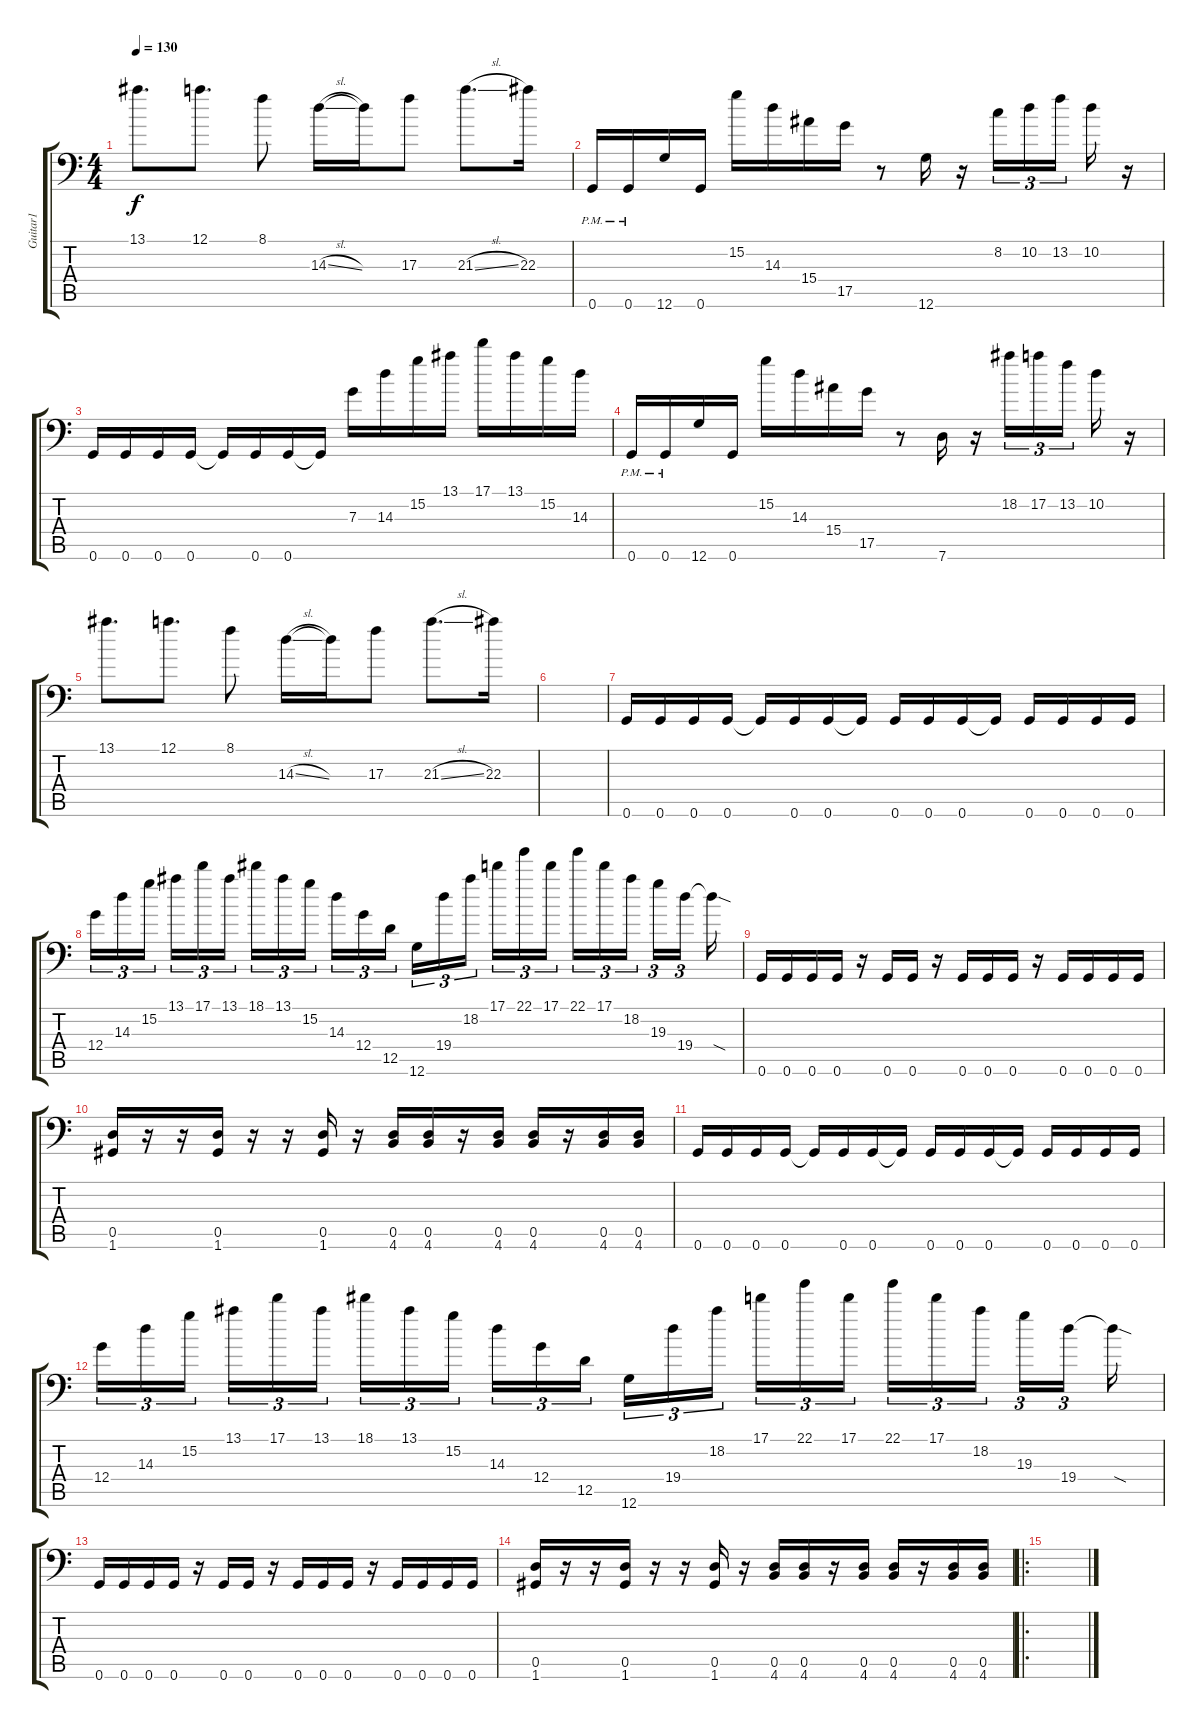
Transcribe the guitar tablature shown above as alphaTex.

\track ("Guitar1" "Guitar1") {instrument overdrivenguitar}
\staff {score tabs}
\tuning (A3 E3 C3 G2 D2 G1) {hide}
\ts (4 4)
\tempo 130
\clef f4
\ks c
13.1.8{d dy f} 12.1.8{d} 8.1.8 14.3{sl}.16 14.3{t}.16 17.3.8 21.3{sl}.8{d} 22.3.16 |
0.6{pm}.16 0.6{pm}.16 12.6.16 0.6.16 15.2.16 14.3.16 15.4.16 17.5.16 r.8 12.6.16 r.16 8.2.16{tu (3 2)} 10.2.16{tu (3 2)} 13.2.16{tu (3 2) beam splitsecondary} 10.2.16 r.16 |
0.6.16 0.6.16 0.6.16 0.6.16 0.6{t}.16 0.6.16 0.6.16 0.6{t}.16 7.3.16 14.3.16 15.2.16 13.1.16 17.1.16 13.1.16 15.2.16 14.3.16 |
0.6{pm}.16 0.6{pm}.16 12.6.16 0.6.16 15.2.16 14.3.16 15.4.16 17.5.16 r.8 7.6.16 r.16 18.2.16{tu (3 2)} 17.2.16{tu (3 2)} 13.2.16{tu (3 2) beam splitsecondary} 10.2.16 r.16 |
13.1.8{d} 12.1.8{d} 8.1.8 14.3{sl}.16 14.3{t}.16 17.3.8 21.3{sl}.8{d} 22.3.16 |
|
0.6.16 0.6.16 0.6.16 0.6.16 0.6{t}.16 0.6.16 0.6.16 0.6{t}.16 0.6.16 0.6.16 0.6.16 0.6{t}.16 0.6.16 0.6.16 0.6.16 0.6.16 |
12.4.16{tu (3 2)} 14.3.16{tu (3 2)} 15.2.16{tu (3 2) beam splitsecondary} 13.1.16{tu (3 2)} 17.1.16{tu (3 2)} 13.1.16{tu (3 2)} 18.1.16{tu (3 2)} 13.1.16{tu (3 2)} 15.2.16{tu (3 2) beam splitsecondary} 14.3.16{tu (3 2)} 12.4.16{tu (3 2)} 12.5.16{tu (3 2)} 12.6.16{tu (3 2)} 19.4.16{tu (3 2)} 18.2.16{tu (3 2) beam splitsecondary} 17.1.16{tu (3 2)} 22.1.16{tu (3 2)} 17.1.16{tu (3 2)} 22.1.16{tu (3 2)} 17.1.16{tu (3 2)} 18.2.16{tu (3 2) beam splitsecondary} 19.3.16{tu (3 2)} 19.4.16{tu (3 2) beam splitsecondary} 19.4{sod t}.16 |
0.6.16 0.6.16 0.6.16 0.6.16 r.16 0.6.16 0.6.16 r.16 0.6.16 0.6.16 0.6.16 r.16 0.6.16 0.6.16 0.6.16 0.6.16 |
(0.5 1.6).16 r.16 r.16 (0.5 1.6).16 r.16 r.16 (0.5 1.6).16 r.16 (0.5 4.6).16 (0.5 4.6).16 r.16 (0.5 4.6).16 (0.5 4.6).16 r.16 (0.5 4.6).16 (0.5 4.6).16 |
0.6.16 0.6.16 0.6.16 0.6.16 0.6{t}.16 0.6.16 0.6.16 0.6{t}.16 0.6.16 0.6.16 0.6.16 0.6{t}.16 0.6.16 0.6.16 0.6.16 0.6.16 |
12.4.16{tu (3 2)} 14.3.16{tu (3 2)} 15.2.16{tu (3 2) beam splitsecondary} 13.1.16{tu (3 2)} 17.1.16{tu (3 2)} 13.1.16{tu (3 2)} 18.1.16{tu (3 2)} 13.1.16{tu (3 2)} 15.2.16{tu (3 2) beam splitsecondary} 14.3.16{tu (3 2)} 12.4.16{tu (3 2)} 12.5.16{tu (3 2)} 12.6.16{tu (3 2)} 19.4.16{tu (3 2)} 18.2.16{tu (3 2) beam splitsecondary} 17.1.16{tu (3 2)} 22.1.16{tu (3 2)} 17.1.16{tu (3 2)} 22.1.16{tu (3 2)} 17.1.16{tu (3 2)} 18.2.16{tu (3 2) beam splitsecondary} 19.3.16{tu (3 2)} 19.4.16{tu (3 2) beam splitsecondary} 19.4{sod t}.16 |
0.6.16 0.6.16 0.6.16 0.6.16 r.16 0.6.16 0.6.16 r.16 0.6.16 0.6.16 0.6.16 r.16 0.6.16 0.6.16 0.6.16 0.6.16 |
(0.5 1.6).16 r.16 r.16 (0.5 1.6).16 r.16 r.16 (0.5 1.6).16 r.16 (0.5 4.6).16 (0.5 4.6).16 r.16 (0.5 4.6).16 (0.5 4.6).16 r.16 (0.5 4.6).16 (0.5 4.6).16 |
\ro
